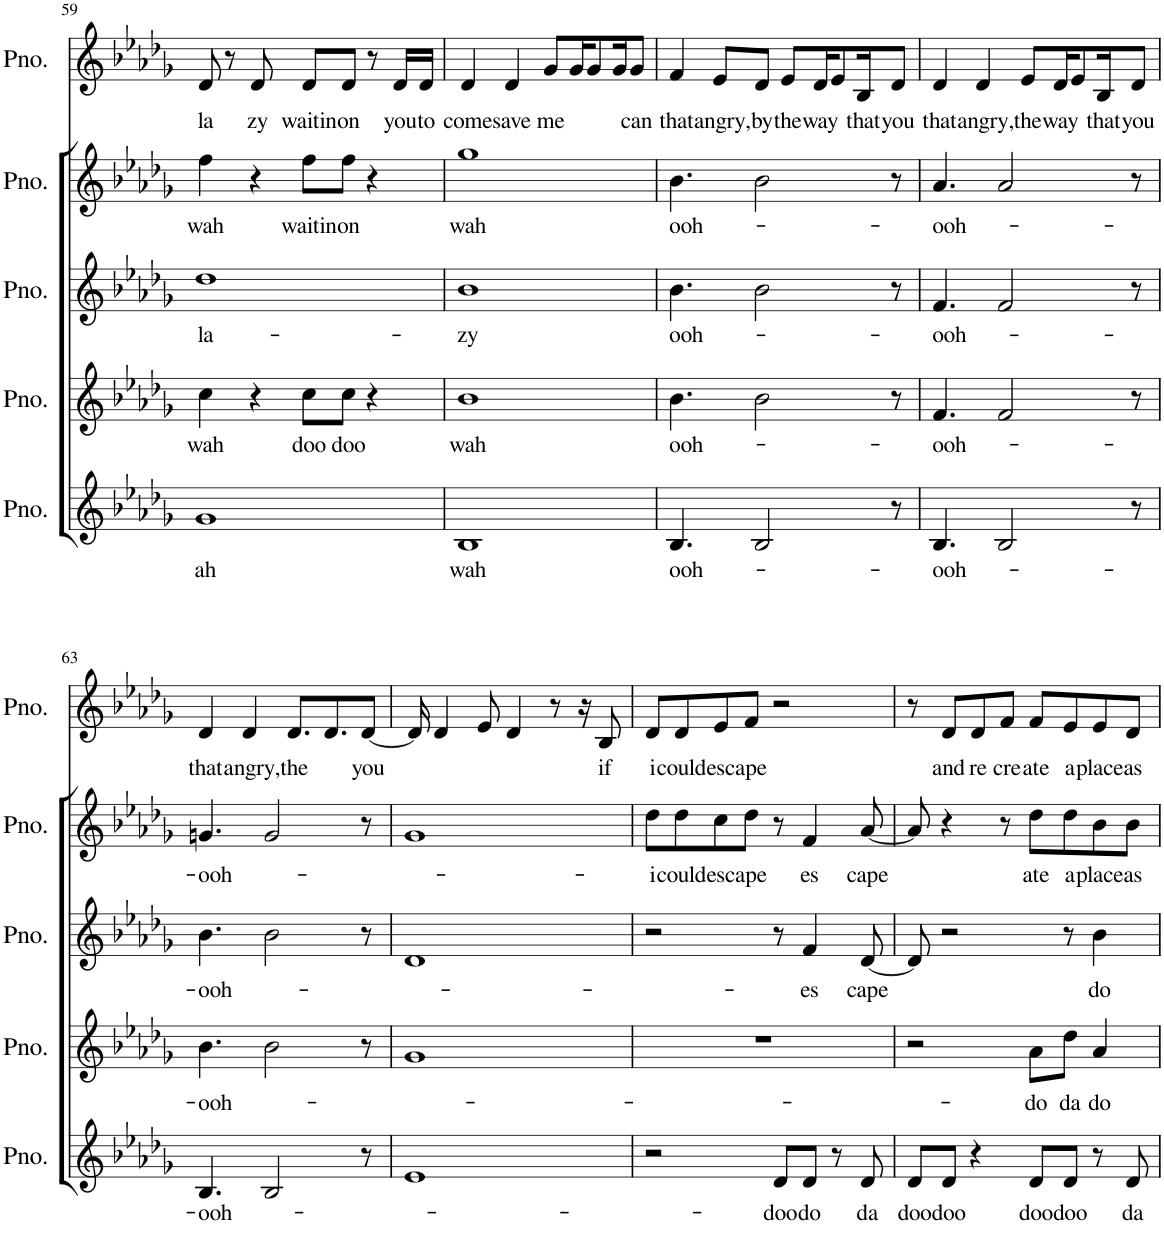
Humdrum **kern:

**kern	**text	**kern	**text	**kern	**text	**kern	**text	**kern	**text
*part5	*part5	*part4	*part4	*part3	*part3	*part2	*part2	*part1	*part1
*staff5	*staff5	*staff4	*staff4	*staff3	*staff3	*staff2	*staff2	*staff1	*staff1
*I"A2	*	*I"A1	*	*I"S2	*	*I"Sop1	*	*I"Solo	*
!!LO:PB:g=z
*clefG2	*	*clefG2	*	*clefG2	*	*clefG2	*	*clefG2	*
*k[b-e-a-d-g-]	*	*k[b-e-a-d-g-]	*	*k[b-e-a-d-g-]	*	*k[b-e-a-d-g-]	*	*k[b-e-a-d-g-]	*
*M4/4	*	*M4/4	*	*M4/4	*	*M4/4	*	*M4/4	*
=59	=59	=59	=59	=59	=59	=59	=59	=59	=59
!	!LO:LY:b	!	!LO:LY:b	!	!LO:LY:b	!	!LO:LY:b	!	!LO:LY:b
1g-	ah	4cc\	wah	1dd-	la-	4ff\	wah	8d-/	la
.	.	.	.	.	.	.	.	8r	.
!	!	!	!	!	!	!	!	!	!LO:LY:b
.	.	4r	.	.	.	4r	.	8d-/	zy
.	.	.	.	.	.	.	.	8ryy	.
!	!	!	!LO:LY:b	!	!	!	!LO:LY:b	!	!LO:LY:b
.	.	8cc\L	doo	.	.	8ff\L	waitin	8d-/L	waitin
!	!	!	!LO:LY:b	!	!	!	!LO:LY:b	!	!LO:LY:b
.	.	8cc\J	doo	.	.	8ff\J	on	8d-/J	on
.	.	4r	.	.	.	4r	.	8r	.
!	!	!	!	!	!	!	!	!	!LO:LY:b
.	.	.	.	.	.	.	.	16d-/LL	you
!	!	!	!	!	!	!	!	!	!LO:LY:b
.	.	.	.	.	.	.	.	16d-/JJ	to
=60	=60	=60	=60	=60	=60	=60	=60	=60	=60
!	!LO:LY:b	!	!LO:LY:b	!	!LO:LY:b	!	!LO:LY:b	!	!LO:LY:b
1B-	wah	1b-	wah	1b-	-zy	1gg-	wah	4d-/	come
!	!	!	!	!	!	!	!	!	!LO:LY:b
.	.	.	.	.	.	.	.	4d-/	save
!	!	!	!	!	!	!	!	!	!LO:LY:b
.	.	.	.	.	.	.	.	8g-/L	me
.	.	.	.	.	.	.	.	16g-/K	.
.	.	.	.	.	.	.	.	8g-/	.
.	.	.	.	.	.	.	.	16g-/K	.
!	!	!	!	!	!	!	!	!	!LO:LY:b
.	.	.	.	.	.	.	.	8g-/J	can
=61	=61	=61	=61	=61	=61	=61	=61	=61	=61
!	!LO:LY:b	!	!LO:LY:b	!	!LO:LY:b	!	!LO:LY:b	!	!LO:LY:b
4.B-/	ooh-	4.b-\	ooh-	4.b-\	ooh-	4.b-\	ooh-	4f/	that
!	!	!	!	!	!	!	!	!	!LO:LY:b
.	.	.	.	.	.	.	.	8e-/L	angry,
!	!	!	!	!	!	!	!	!	!LO:LY:b
2B-/	.	2b-\	.	2b-\	.	2b-\	.	8d-/J	by
!	!	!	!	!	!	!	!	!	!LO:LY:b
.	.	.	.	.	.	.	.	8e-/L	the
!	!	!	!	!	!	!	!	!	!LO:LY:b
.	.	.	.	.	.	.	.	16d-/K	way
.	.	.	.	.	.	.	.	8e-/	.
!	!	!	!	!	!	!	!	!	!LO:LY:b
.	.	.	.	.	.	.	.	16B-/K	that
!	!	!	!	!	!	!	!	!	!LO:LY:b
8r	.	8r	.	8r	.	8r	.	8d-/J	you
=62	=62	=62	=62	=62	=62	=62	=62	=62	=62
!	!LO:LY:b	!	!LO:LY:b	!	!LO:LY:b	!	!LO:LY:b	!	!LO:LY:b
4.B-/	ooh-	4.f/	ooh-	4.f/	ooh-	4.a-/	ooh-	4d-/	that
!	!	!	!	!	!	!	!	!	!LO:LY:b
.	.	.	.	.	.	.	.	4d-/	angry,
2B-/	.	2f/	.	2f/	.	2a-/	.	.	.
!	!	!	!	!	!	!	!	!	!LO:LY:b
.	.	.	.	.	.	.	.	8e-/L	the
!	!	!	!	!	!	!	!	!	!LO:LY:b
.	.	.	.	.	.	.	.	16d-/K	way
.	.	.	.	.	.	.	.	8e-/	.
!	!	!	!	!	!	!	!	!	!LO:LY:b
.	.	.	.	.	.	.	.	16B-/K	that
!	!	!	!	!	!	!	!	!	!LO:LY:b
8r	.	8r	.	8r	.	8r	.	8d-/J	you
!!LO:LB:g=z
=63	=63	=63	=63	=63	=63	=63	=63	=63	=63
!	!LO:LY:b	!	!LO:LY:b	!	!LO:LY:b	!	!LO:LY:b	!	!LO:LY:b
4.B-/	ooh-	4.b-\	ooh-	4.b-\	ooh-	4.gn/	ooh-	4d-/	that
!	!	!	!	!	!	!	!	!	!LO:LY:b
.	.	.	.	.	.	.	.	4d-/	angry,
2B-/	.	2b-\	.	2b-\	.	2g/	.	.	.
!	!	!	!	!	!	!	!	!	!LO:LY:b
.	.	.	.	.	.	.	.	8.d-/L	the
.	.	.	.	.	.	.	.	8.d-/	.
!	!	!	!	!	!	!	!	!	!LO:LY:b
8r	.	8r	.	8r	.	8r	.	[8d-/J	you
=64	=64	=64	=64	=64	=64	=64	=64	=64	=64
1e-	.	1g-	.	1d-	.	1g-	.	16d-/]	.
.	.	.	.	.	.	.	.	4d-/	.
.	.	.	.	.	.	.	.	8e-/	.
.	.	.	.	.	.	.	.	4d-/	.
.	.	.	.	.	.	.	.	8r	.
.	.	.	.	.	.	.	.	16r	.
!	!	!	!	!	!	!	!	!	!LO:LY:b
.	.	.	.	.	.	.	.	8B-/	if
=65	=65	=65	=65	=65	=65	=65	=65	=65	=65
!	!	!	!	!	!	!	!LO:LY:b	!	!LO:LY:b
2r	.	1r	.	2r	.	8dd-\L	i	8d-/L	i
!	!	!	!	!	!	!	!LO:LY:b	!	!LO:LY:b
.	.	.	.	.	.	8dd-\	could	8d-/	could
!	!	!	!	!	!	!	!LO:LY:b	!	!LO:LY:b
.	.	.	.	.	.	8cc\	esc	8e-/	esc
!	!	!	!	!	!	!	!LO:LY:b	!	!LO:LY:b
.	.	.	.	.	.	8dd-\J	ape	8f/J	ape
!	!LO:LY:b	!	!	!	!	!	!	!	!
8d-/L	doo	.	.	8r	.	8r	.	2r	.
!	!LO:LY:b	!	!	!	!LO:LY:b	!	!LO:LY:b	!	!
8d-/J	do	.	.	4f/	es	4f/	es	.	.
8r	.	.	.	.	.	.	.	.	.
!	!LO:LY:b	!	!	!	!LO:LY:b	!	!LO:LY:b	!	!
8d-/	da	.	.	[8d-/	cape	[8a-/	cape	.	.
=66	=66	=66	=66	=66	=66	=66	=66	=66	=66
!	!LO:LY:b	!	!	!	!	!	!	!	!
8d-/L	doo	2r	.	8d-/]	.	8a-/]	.	8r	.
!	!LO:LY:b	!	!	!	!	!	!	!	!LO:LY:b
8d-/J	doo	.	.	2r	.	4r	.	8d-/L	and
!	!	!	!	!	!	!	!	!	!LO:LY:b
4r	.	.	.	.	.	.	.	8d-/	re
!	!	!	!	!	!	!	!	!	!LO:LY:b
.	.	.	.	.	.	8r	.	8f/J	cre
!	!LO:LY:b	!	!LO:LY:b	!	!	!	!LO:LY:b	!	!LO:LY:b
8d-/L	doo	8a-\L	do	.	.	8dd-\L	ate	8f/L	ate
!	!LO:LY:b	!	!LO:LY:b	!	!	!	!LO:LY:b	!	!LO:LY:b
8d-/J	doo	8dd-\J	da	8r	.	8dd-\	a	8e-/	a
!	!	!	!LO:LY:b	!	!LO:LY:b	!	!LO:LY:b	!	!LO:LY:b
8r	.	4a-/	do	4b-\	do	8b-\	place	8e-/	place
!	!LO:LY:b	!	!	!	!	!	!LO:LY:b	!	!LO:LY:b
8d-/	da	.	.	.	.	8b-\J	as	8d-/J	as
=	=	=	=	=	=	=	=	=	=
*-	*-	*-	*-	*-	*-	*-	*-	*-	*-
